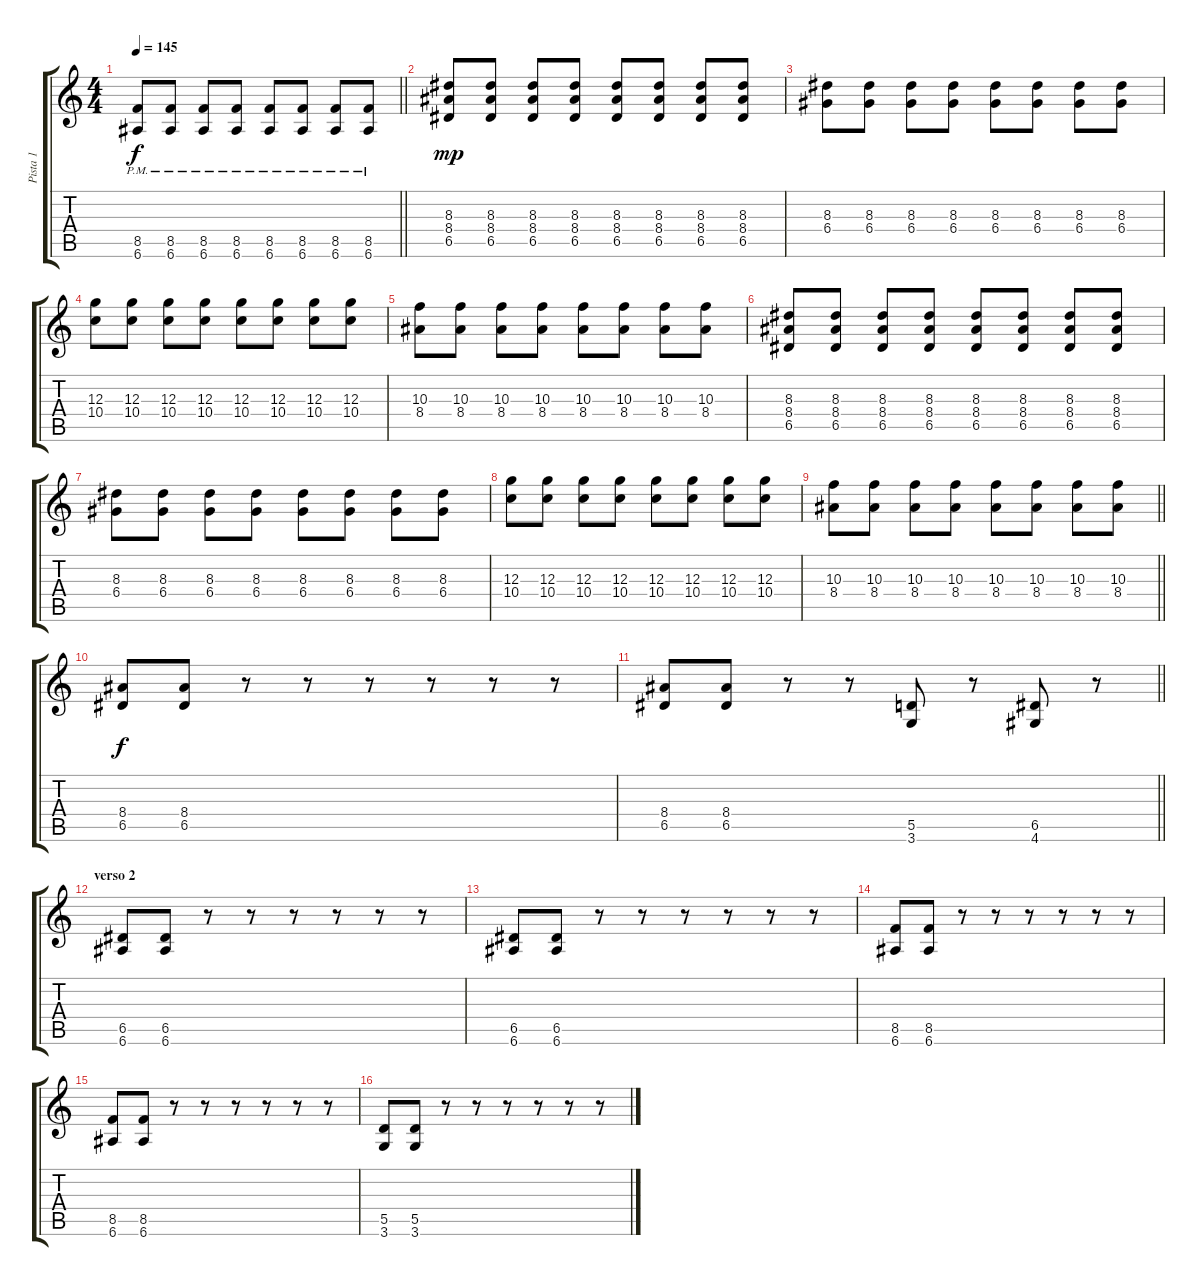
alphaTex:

\track ("Pista 1" "Pista 1") {instrument distortionguitar}
\staff {score tabs}
\tuning (E4 B3 G3 D3 A2 E2) {hide}
\ts (4 4)
\tempo 145
\clef g2
\barLineRight lightlight
\ks c
(8.5{pm} 6.6{pm}).8{dy f} (8.5{pm} 6.6{pm}).8 (8.5{pm} 6.6{pm}).8 (8.5{pm} 6.6{pm}).8 (8.5{pm} 6.6{pm}).8 (8.5{pm} 6.6{pm}).8 (8.5{pm} 6.6{pm}).8 (8.5{pm} 6.6{pm}).8 |
(8.3 8.4 6.5).8{dy mp} (8.3 8.4 6.5).8 (8.3 8.4 6.5).8 (8.3 8.4 6.5).8 (8.3 8.4 6.5).8 (8.3 8.4 6.5).8 (8.3 8.4 6.5).8 (8.3 8.4 6.5).8 |
(8.3 6.4).8 (8.3 6.4).8 (8.3 6.4).8 (8.3 6.4).8 (8.3 6.4).8 (8.3 6.4).8 (8.3 6.4).8 (8.3 6.4).8 |
(12.3 10.4).8 (12.3 10.4).8 (12.3 10.4).8 (12.3 10.4).8 (12.3 10.4).8 (12.3 10.4).8 (12.3 10.4).8 (12.3 10.4).8 |
(10.3 8.4).8 (10.3 8.4).8 (10.3 8.4).8 (10.3 8.4).8 (10.3 8.4).8 (10.3 8.4).8 (10.3 8.4).8 (10.3 8.4).8 |
(8.3 8.4 6.5).8 (8.3 8.4 6.5).8 (8.3 8.4 6.5).8 (8.3 8.4 6.5).8 (8.3 8.4 6.5).8 (8.3 8.4 6.5).8 (8.3 8.4 6.5).8 (8.3 8.4 6.5).8 |
(8.3 6.4).8 (8.3 6.4).8 (8.3 6.4).8 (8.3 6.4).8 (8.3 6.4).8 (8.3 6.4).8 (8.3 6.4).8 (8.3 6.4).8 |
(12.3 10.4).8 (12.3 10.4).8 (12.3 10.4).8 (12.3 10.4).8 (12.3 10.4).8 (12.3 10.4).8 (12.3 10.4).8 (12.3 10.4).8 |
\barLineRight lightlight
(10.3 8.4).8 (10.3 8.4).8 (10.3 8.4).8 (10.3 8.4).8 (10.3 8.4).8 (10.3 8.4).8 (10.3 8.4).8 (10.3 8.4).8 |
(8.4 6.5).8{dy f} (8.4 6.5).8 r.8 r.8 r.8 r.8 r.8 r.8 |
\barLineRight lightlight
(8.4 6.5).8 (8.4 6.5).8 r.8 r.8 (5.5 3.6).8 r.8 (6.5 4.6).8 r.8 |
\section ("" "verso 2")
(6.5 6.6).8 (6.5 6.6).8 r.8 r.8 r.8 r.8 r.8 r.8 |
(6.5 6.6).8 (6.5 6.6).8 r.8 r.8 r.8 r.8 r.8 r.8 |
(8.5 6.6).8 (8.5 6.6).8 r.8 r.8 r.8 r.8 r.8 r.8 |
(8.5 6.6).8 (8.5 6.6).8 r.8 r.8 r.8 r.8 r.8 r.8 |
(5.5 3.6).8 (5.5 3.6).8 r.8 r.8 r.8 r.8 r.8 r.8
